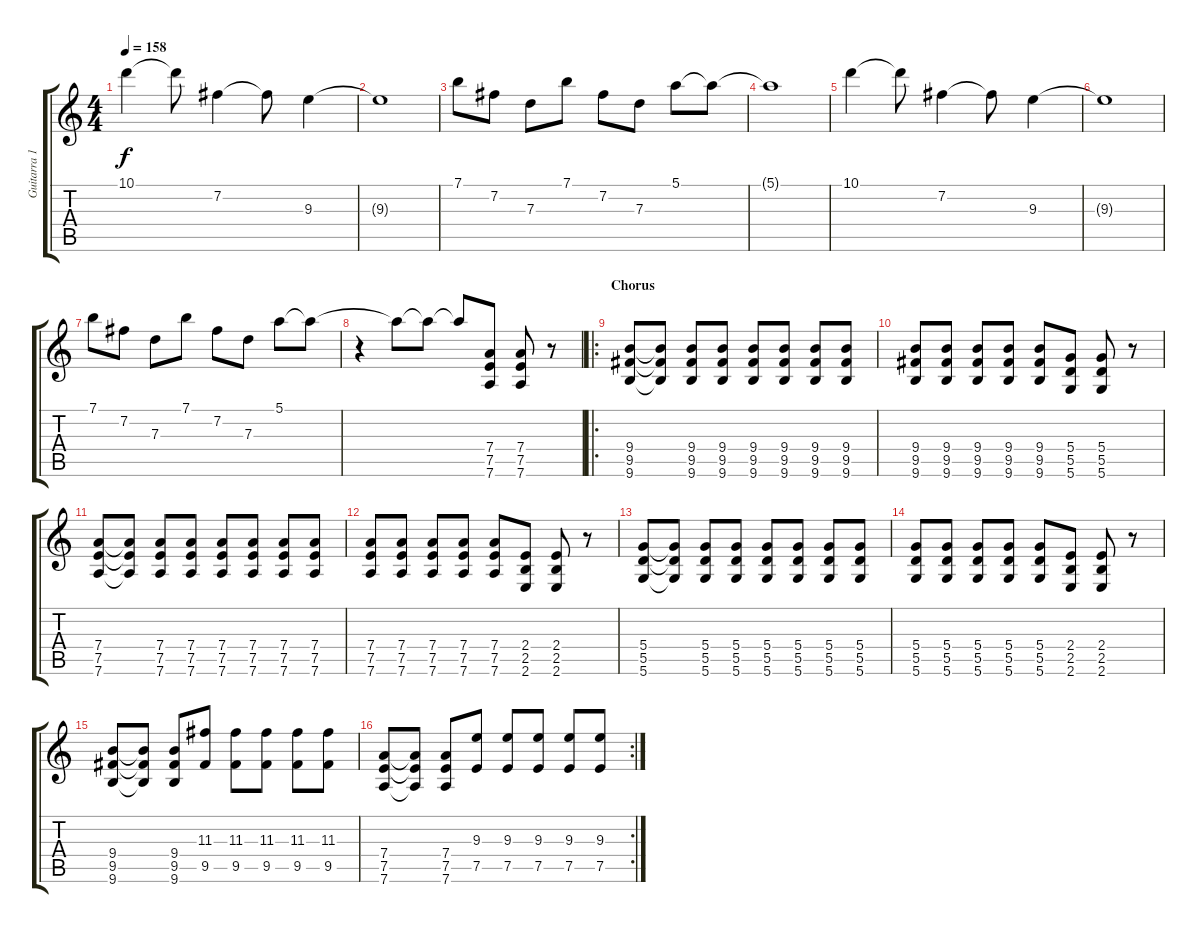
\track ("Guitarra 1" "Guitarra 1") {instrument acousticguitarsteel}
\staff {score tabs}
\tuning (E4 B3 G3 D3 A2 D2) {hide}
\ts (4 4)
\tempo 158
\clef g2
\ks c
10.1.4{dy f} 10.1{t}.8 7.2.4 7.2{t}.8 9.3.4 |
9.3{t}.1 |
7.1.8 7.2.8 7.3.8 7.1.8 7.2.8 7.3.8 5.1.8 5.1{t}.8 |
5.1{t}.1 |
10.1.4 10.1{t}.8 7.2.4 7.2{t}.8 9.3.4 |
9.3{t}.1 |
7.1.8 7.2.8 7.3.8 7.1.8 7.2.8 7.3.8 5.1.8 5.1{t}.8 |
r.4 5.1{t}.8 5.1{t}.8 5.1{t}.8 (7.4 7.5 7.6).8{instrument distortionguitar} (7.4 7.5 7.6).8 r.8 |
\ro
\section ("" "Chorus")
(9.4 9.5 9.6).8 (9.4{t} 9.5{t} 9.6{t}).8 (9.4 9.5 9.6).8 (9.4 9.5 9.6).8 (9.4 9.5 9.6).8 (9.4 9.5 9.6).8 (9.4 9.5 9.6).8 (9.4 9.5 9.6).8 |
(9.4 9.5 9.6).8 (9.4 9.5 9.6).8 (9.4 9.5 9.6).8 (9.4 9.5 9.6).8 (9.4 9.5 9.6).8 (5.4 5.5 5.6).8 (5.4 5.5 5.6).8 r.8 |
(7.4 7.5 7.6).8 (7.4{t} 7.5{t} 7.6{t}).8 (7.4 7.5 7.6).8 (7.4 7.5 7.6).8 (7.4 7.5 7.6).8 (7.4 7.5 7.6).8 (7.4 7.5 7.6).8 (7.4 7.5 7.6).8 |
(7.4 7.5 7.6).8 (7.4 7.5 7.6).8 (7.4 7.5 7.6).8 (7.4 7.5 7.6).8 (7.4 7.5 7.6).8 (2.4 2.5 2.6).8 (2.4 2.5 2.6).8 r.8 |
(5.4 5.5 5.6).8 (5.4{t} 5.5{t} 5.6{t}).8 (5.4 5.5 5.6).8 (5.4 5.5 5.6).8 (5.4 5.5 5.6).8 (5.4 5.5 5.6).8 (5.4 5.5 5.6).8 (5.4 5.5 5.6).8 |
(5.4 5.5 5.6).8 (5.4 5.5 5.6).8 (5.4 5.5 5.6).8 (5.4 5.5 5.6).8 (5.4 5.5 5.6).8 (2.4 2.5 2.6).8 (2.4 2.5 2.6).8 r.8 |
(9.4 9.5 9.6).8 (9.4{t} 9.5{t} 9.6{t}).8 (9.4 9.5 9.6).8 (11.3 9.5).8 (11.3 9.5).8 (11.3 9.5).8 (11.3 9.5).8 (11.3 9.5).8 |
\rc 2
(7.4 7.5 7.6).8 (7.4{t} 7.5{t} 7.6{t}).8 (7.4 7.5 7.6).8 (9.3 7.5).8 (9.3 7.5).8 (9.3 7.5).8 (9.3 7.5).8 (9.3 7.5).8
